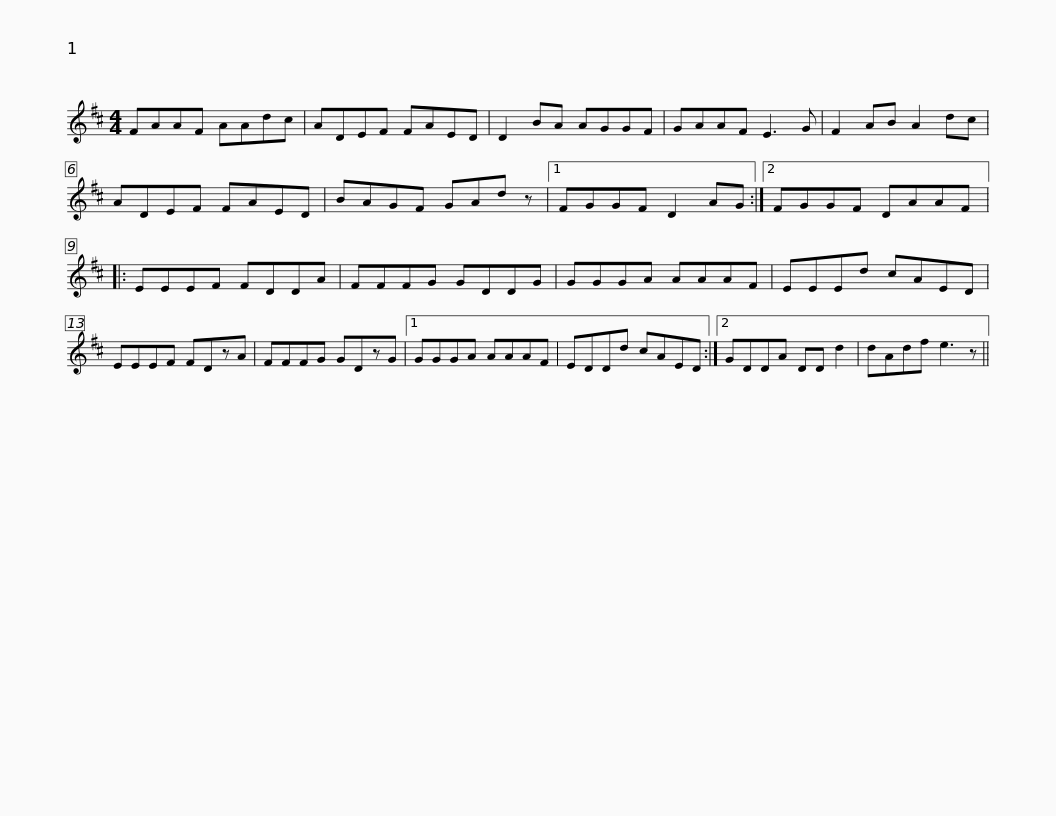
X:1
L:1/8
M:4/4
I:linebreak $
K:D
V:1 treble
V:1
 FAAF AAdc | ADEF FAED | D2 BA AGGF | GAAF E3 G | F2 AB A2 dc | %5
 ADEF FAED |$ BAGF GAd z |1 FGGF D2 AG :|2 FGGF DAAF |: EEEF FDDA | %10
 FFFG GDDG |$ GGGA AAAF | EEEd cAED | EEEF FDzA | FFFG GDzG |1 %15
 GGGA AAAF |$ EDDd cAED :|2 GDDA DD d2 | dAdf e3 z || %19
